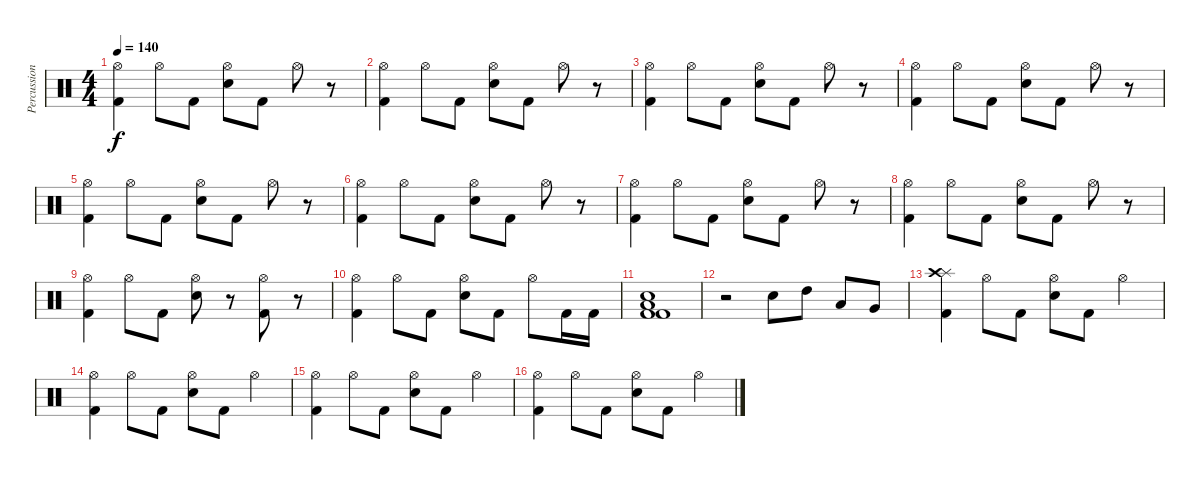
\track ("Percussion" "Percussion") {instrument percussion}
\staff {score}
\articulation defaults
\ts (4 4)
\tempo 140
\clef neutral
\ks c
("Hi-Hat (open)" "Kick (hit) 2").4{dy f} "Hi-Hat (open)".8 "Kick (hit) 2".8 ("Hi-Hat (open)" "Electric Snare (hit)").8 "Kick (hit) 2".8 "Hi-Hat (open)".8 r.8 |
("Hi-Hat (open)" "Kick (hit) 2").4 "Hi-Hat (open)".8 "Kick (hit) 2".8 ("Hi-Hat (open)" "Electric Snare (hit)").8 "Kick (hit) 2".8 "Hi-Hat (open)".8 r.8 |
("Hi-Hat (open)" "Kick (hit) 2").4 "Hi-Hat (open)".8 "Kick (hit) 2".8 ("Hi-Hat (open)" "Electric Snare (hit)").8 "Kick (hit) 2".8 "Hi-Hat (open)".8 r.8 |
("Hi-Hat (open)" "Kick (hit) 2").4 "Hi-Hat (open)".8 "Kick (hit) 2".8 ("Hi-Hat (open)" "Electric Snare (hit)").8 "Kick (hit) 2".8 "Hi-Hat (open)".8 r.8 |
("Hi-Hat (open)" "Kick (hit) 2").4 "Hi-Hat (open)".8 "Kick (hit) 2".8 ("Hi-Hat (open)" "Electric Snare (hit)").8 "Kick (hit) 2".8 "Hi-Hat (open)".8 r.8 |
("Hi-Hat (open)" "Kick (hit) 2").4 "Hi-Hat (open)".8 "Kick (hit) 2".8 ("Hi-Hat (open)" "Electric Snare (hit)").8 "Kick (hit) 2".8 "Hi-Hat (open)".8 r.8 |
("Hi-Hat (open)" "Kick (hit) 2").4 "Hi-Hat (open)".8 "Kick (hit) 2".8 ("Hi-Hat (open)" "Electric Snare (hit)").8 "Kick (hit) 2".8 "Hi-Hat (open)".8 r.8 |
("Hi-Hat (open)" "Kick (hit) 2").4 "Hi-Hat (open)".8 "Kick (hit) 2".8 ("Hi-Hat (open)" "Electric Snare (hit)").8 "Kick (hit) 2".8 "Hi-Hat (open)".8 r.8 |
("Hi-Hat (open)" "Kick (hit) 2").4 "Hi-Hat (open)".8 "Kick (hit) 2".8 ("Hi-Hat (open)" "Electric Snare (hit)").8 r.8 ("Hi-Hat (open)" "Kick (hit) 2").8 r.8 |
("Hi-Hat (open)" "Kick (hit) 2").4 "Hi-Hat (open)".8 "Kick (hit) 2".8 ("Hi-Hat (open)" "Electric Snare (hit)").8 "Kick (hit) 2".8 "Hi-Hat (open)".8 "Kick (hit) 2".16 "Kick (hit) 2".16 |
("Electric Snare (hit)" "Low Floor Tom (hit)" "Kick (hit) 2" "Kick (hit) 2").1 |
r.2 "Electric Snare (hit)".8 "High Tom (hit)".8 "Low Tom (hit)".8 "Very Low Tom (hit)".8 |
("Splash (hit)" "Crash high (hit)" "Kick (hit) 2").4 "Hi-Hat (open)".8 "Kick (hit) 2".8 ("Hi-Hat (open)" "Electric Snare (hit)").8 "Kick (hit) 2".8 "Hi-Hat (open)".4 |
("Hi-Hat (open)" "Kick (hit) 2").4 "Hi-Hat (open)".8 "Kick (hit) 2".8 ("Hi-Hat (open)" "Electric Snare (hit)").8 "Kick (hit) 2".8 "Hi-Hat (open)".4 |
("Hi-Hat (open)" "Kick (hit) 2").4 "Hi-Hat (open)".8 "Kick (hit) 2".8 ("Hi-Hat (open)" "Electric Snare (hit)").8 "Kick (hit) 2".8 "Hi-Hat (open)".4 |
("Hi-Hat (open)" "Kick (hit) 2").4 "Hi-Hat (open)".8 "Kick (hit) 2".8 ("Hi-Hat (open)" "Electric Snare (hit)").8 "Kick (hit) 2".8 "Hi-Hat (open)".4
